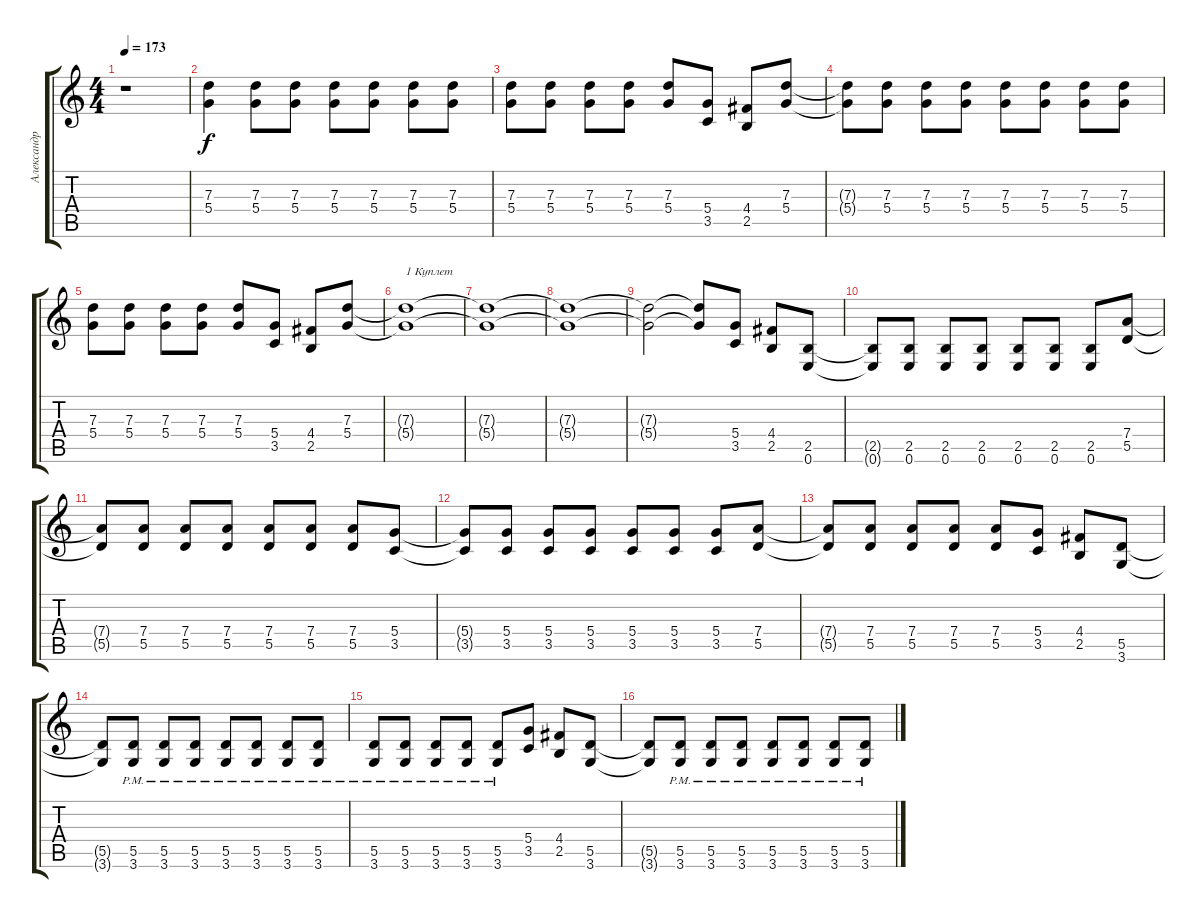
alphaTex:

\track ("Александр Голанд" "Александр ") {instrument distortionguitar}
\staff {score tabs}
\tuning (E4 B3 G3 D3 A2 E2) {hide}
\ts (4 4)
\tempo 173
\clef g2
\ks c
r.1{dy f instrument distortionguitar} |
(7.3 5.4).4 (7.3 5.4).8 (7.3 5.4).8 (7.3 5.4).8 (7.3 5.4).8 (7.3 5.4).8 (7.3 5.4).8 |
(7.3 5.4).8 (7.3 5.4).8 (7.3 5.4).8 (7.3 5.4).8 (7.3 5.4).8 (5.4 3.5).8 (4.4 2.5).8 (7.3 5.4).8 |
(7.3{t} 5.4{t}).8 (7.3 5.4).8 (7.3 5.4).8 (7.3 5.4).8 (7.3 5.4).8 (7.3 5.4).8 (7.3 5.4).8 (7.3 5.4).8 |
(7.3 5.4).8 (7.3 5.4).8 (7.3 5.4).8 (7.3 5.4).8 (7.3 5.4).8 (5.4 3.5).8 (4.4 2.5).8 (7.3 5.4).8 |
(7.3{t} 5.4{t}).1{txt "1 Куплет"} |
(7.3{t} 5.4{t}).1 |
(7.3{t} 5.4{t}).1 |
(7.3{t} 5.4{t}).2 (7.3{t} 5.4{t}).8 (5.4 3.5).8 (4.4 2.5).8 (2.5 0.6).8 |
(2.5{t} 0.6{t}).8 (2.5 0.6).8 (2.5 0.6).8 (2.5 0.6).8 (2.5 0.6).8 (2.5 0.6).8 (2.5 0.6).8 (7.4 5.5).8 |
(7.4{t} 5.5{t}).8 (7.4 5.5).8 (7.4 5.5).8 (7.4 5.5).8 (7.4 5.5).8 (7.4 5.5).8 (7.4 5.5).8 (5.4 3.5).8 |
(5.4{t} 3.5{t}).8 (5.4 3.5).8 (5.4 3.5).8 (5.4 3.5).8 (5.4 3.5).8 (5.4 3.5).8 (5.4 3.5).8 (7.4 5.5).8 |
(7.4{t} 5.5{t}).8 (7.4 5.5).8 (7.4 5.5).8 (7.4 5.5).8 (7.4 5.5).8 (5.4 3.5).8 (4.4 2.5).8 (5.5 3.6).8 |
(5.5{t} 3.6{t}).8 (5.5{pm} 3.6{pm}).8 (5.5{pm} 3.6{pm}).8 (5.5{pm} 3.6{pm}).8 (5.5{pm} 3.6{pm}).8 (5.5{pm} 3.6{pm}).8 (5.5{pm} 3.6{pm}).8 (5.5{pm} 3.6{pm}).8 |
(5.5{pm} 3.6{pm}).8 (5.5{pm} 3.6{pm}).8 (5.5{pm} 3.6{pm}).8 (5.5{pm} 3.6{pm}).8 (5.5{pm} 3.6{pm}).8 (5.4 3.5).8 (4.4 2.5).8 (5.5 3.6).8 |
(5.5{t} 3.6{t}).8 (5.5{pm} 3.6{pm}).8 (5.5{pm} 3.6{pm}).8 (5.5{pm} 3.6{pm}).8 (5.5{pm} 3.6{pm}).8 (5.5{pm} 3.6{pm}).8 (5.5{pm} 3.6{pm}).8 (5.5{pm} 3.6{pm}).8
